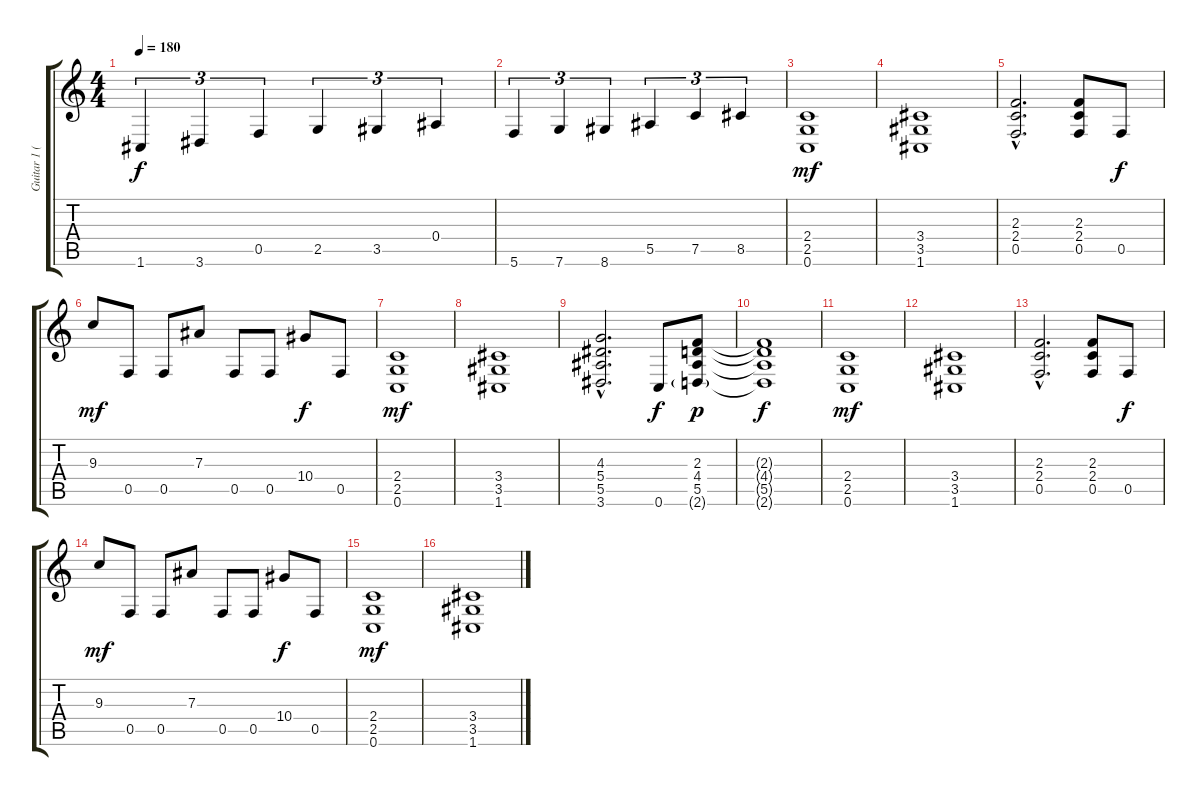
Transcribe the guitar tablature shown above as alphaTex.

\track ("Guitar 1 (Lead)" "Guitar 1 (") {instrument distortionguitar}
\staff {score tabs}
\tuning (C4 G3 Eb3 Bb2 F2 C2) {hide}
\ts (4 4)
\tempo 180
\clef g2
\ks c
1.6.4{tu (3 2) dy f} 3.6.4{tu (3 2)} 0.5.4{tu (3 2)} 2.5.4{tu (3 2)} 3.5.4{tu (3 2)} 0.4.4{tu (3 2)} |
5.6.4{tu (3 2)} 7.6.4{tu (3 2)} 8.6.4{tu (3 2)} 5.5.4{tu (3 2)} 7.5.4{tu (3 2)} 8.5.4{tu (3 2)} |
(2.4 2.5 0.6).1{dy mf} |
(3.4 3.5 1.6).1 |
(2.3{hac} 2.4{hac} 0.5{hac}).2{d} (2.3 2.4 0.5).8 0.5.8{dy f} |
9.3.8{dy mf} 0.5.8 0.5.8 7.3.8 0.5.8 0.5.8 10.4.8{dy f} 0.5.8 |
(2.4 2.5 0.6).1{dy mf} |
(3.4 3.5 1.6).1 |
(4.3{hac} 5.4{hac} 5.5{hac} 3.6{hac}).2{d} 0.6.8{dy f} (2.3 4.4 5.5 2.6{g}).8{dy p} |
(2.3{t} 4.4{t} 5.5{t} 2.6{t}).1{dy f} |
(2.4 2.5 0.6).1{dy mf} |
(3.4 3.5 1.6).1 |
(2.3{hac} 2.4{hac} 0.5{hac}).2{d} (2.3 2.4 0.5).8 0.5.8{dy f} |
9.3.8{dy mf} 0.5.8 0.5.8 7.3.8 0.5.8 0.5.8 10.4.8{dy f} 0.5.8 |
(2.4 2.5 0.6).1{dy mf} |
(3.4 3.5 1.6).1
